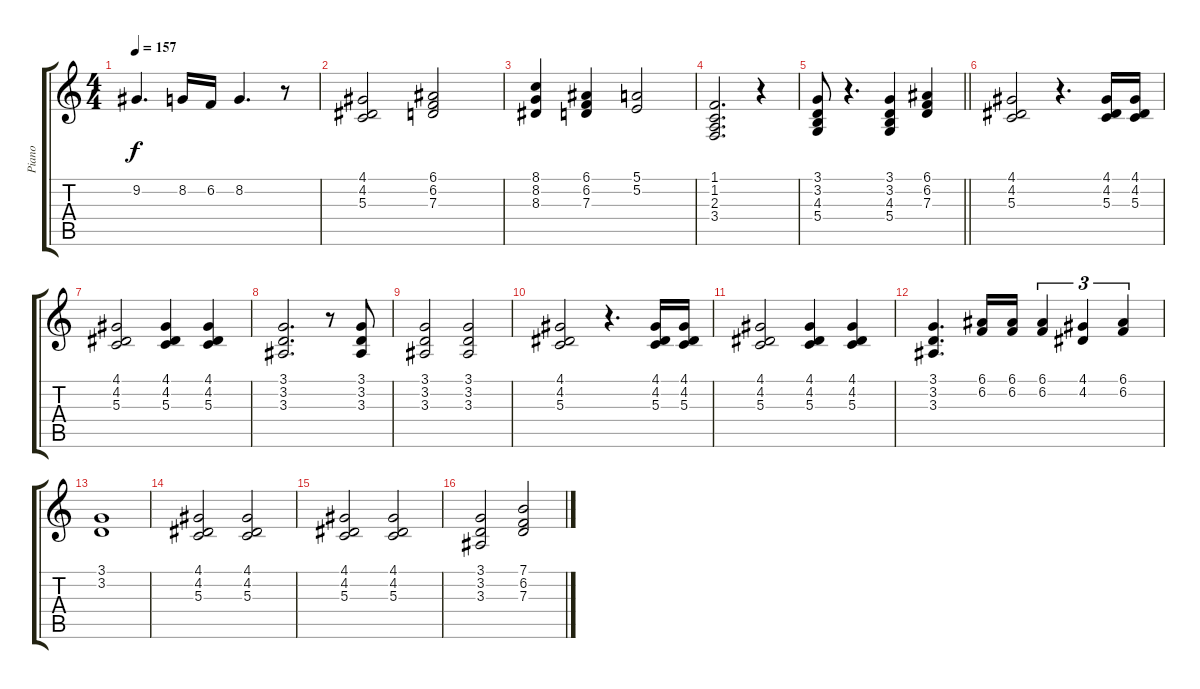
\track ("Piano" "Piano") {instrument acousticgrandpiano}
\staff {score tabs}
\tuning (E4 B3 G3 D3 A2 D2) {hide}
\ts (4 4)
\tempo 157
\clef g2
\ks c
9.2.4{d dy f} 8.2.16 6.2.16 8.2.4{d} r.8 |
(4.1 4.2 5.3).2 (6.1 6.2 7.3).2 |
(8.1 8.2 8.3).4 (6.1 6.2 7.3).4 (5.1 5.2).2 |
(1.1 1.2 2.3 3.4).2{d} r.4 |
\barLineRight lightlight
(3.1 3.2 4.3 5.4).8 r.4{d} (3.1 3.2 4.3 5.4).4 (6.1 6.2 7.3).4 |
(4.1 4.2 5.3).2 r.4{d} (4.1 4.2 5.3).16 (4.1 4.2 5.3).16 |
(4.1 4.2 5.3).2 (4.1 4.2 5.3).4 (4.1 4.2 5.3).4 |
(3.1 3.2 3.3).2{d} r.8 (3.1 3.2 3.3).8 |
(3.1 3.2 3.3).2 (3.1 3.2 3.3).2 |
(4.1 4.2 5.3).2 r.4{d} (4.1 4.2 5.3).16 (4.1 4.2 5.3).16 |
(4.1 4.2 5.3).2 (4.1 4.2 5.3).4 (4.1 4.2 5.3).4 |
(3.1 3.2 3.3).4{d} (6.1 6.2).16 (6.1 6.2).16 (6.1 6.2).4{tu (3 2)} (4.1 4.2).4{tu (3 2)} (6.1 6.2).4{tu (3 2)} |
(3.1 3.2).1 |
(4.1 4.2 5.3).2 (4.1 4.2 5.3).2 |
(4.1 4.2 5.3).2 (4.1 4.2 5.3).2 |
(3.1 3.2 3.3).2 (7.1 6.2 7.3).2
